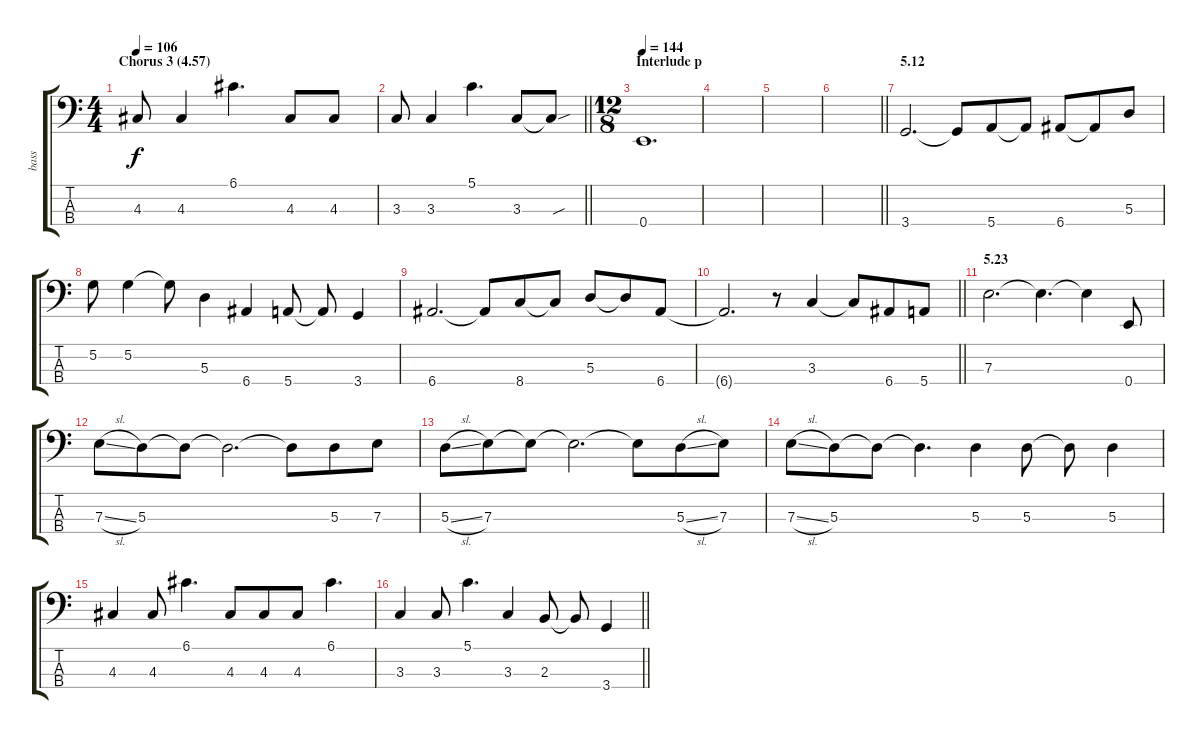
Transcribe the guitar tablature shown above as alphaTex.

\track ("bass" "bass") {instrument electricbasspick}
\staff {score tabs}
\tuning (G2 D2 A1 E1) {hide}
\ts (4 4)
\section ("" "Chorus 3 (4.57)")
\tempo 106
\clef f4
\ks c
4.3.8{dy f} 4.3.4 6.1.4{d} 4.3.8 4.3.8 |
\barLineRight lightlight
3.3.8 3.3.4 5.1.4{d} 3.3.8 3.3{sou t}.8 |
\ts (12 8)
\section ("" "Interlude p")
\tempo 144
0.4.1{d} |
|
|
\barLineRight lightlight
|
\section ("" "5.12")
3.4.2{d} 3.4{t}.8 5.4.8 5.4{t}.8 6.4.8 6.4{t}.8 5.3.8 |
5.2.8 5.2.4 5.2{t}.8 5.3.4 6.4.4 5.4.8 5.4{t}.8 3.4.4 |
6.4.2{d} 6.4{t}.8 8.4.8 8.4{t}.8 5.3.8 5.3{t}.8 6.4.8 |
\barLineRight lightlight
6.4{t}.2{d} r.8 3.3.4 3.3{t}.8 6.4.8 5.4.8 |
\section ("" "5.23")
7.3.2{d} 7.3{t}.4{d} 7.3{t}.4 0.4.8 |
7.3{sl}.8 5.3.8 5.3{t}.8 5.3{t}.2{d} 5.3{t}.8 5.3.8 7.3.8 |
5.3{sl}.8 7.3.8 7.3{t}.8 7.3{t}.2{d} 7.3{t}.8 5.3{sl}.8 7.3.8 |
7.3{sl}.8 5.3.8 5.3{t}.8 5.3{t}.4{d} 5.3.4 5.3.8 5.3{t}.8 5.3.4 |
4.3.4 4.3.8 6.1.4{d} 4.3.8 4.3.8 4.3.8 6.1.4{d} |
\barLineRight lightlight
3.3.4 3.3.8 5.1.4{d} 3.3.4 2.3.8 2.3{t}.8 3.4.4
